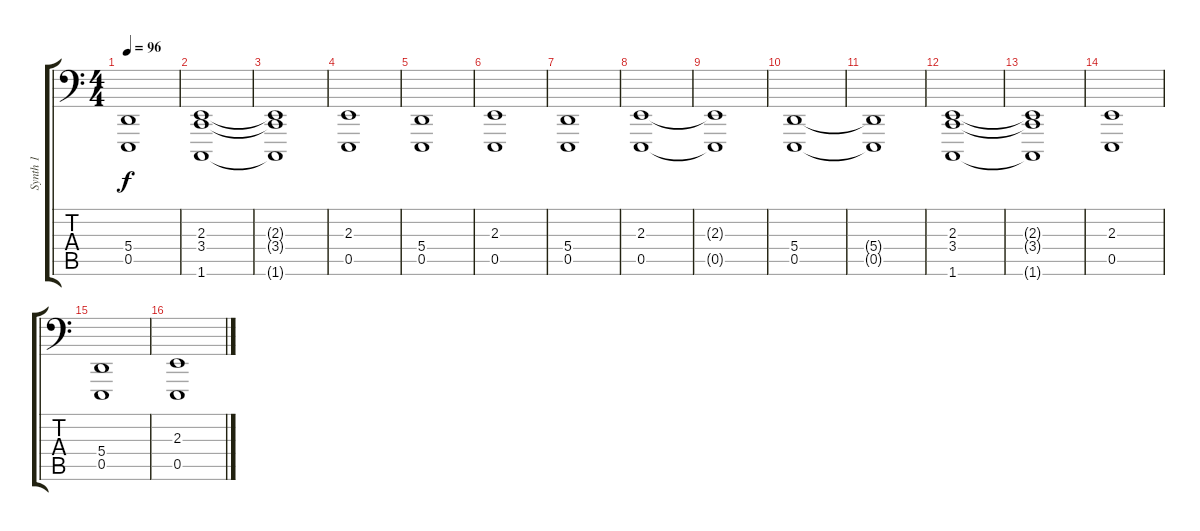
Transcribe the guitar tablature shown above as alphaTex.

\track ("Synth 1" "Synth 1") {instrument stringensemble2}
\staff {score tabs}
\tuning (C3 G2 D2 A1 E1 B0) {hide}
\ts (4 4)
\tempo 96
\clef f4
\ks c
(5.4 0.5).1{dy f} |
(2.3 3.4 1.6).1 |
(2.3{t} 3.4{t} 1.6{t}).1 |
(2.3 0.5).1 |
(5.4 0.5).1 |
(2.3 0.5).1 |
(5.4 0.5).1 |
(2.3 0.5).1 |
(2.3{t} 0.5{t}).1 |
(5.4 0.5).1 |
(5.4{t} 0.5{t}).1 |
(2.3 3.4 1.6).1 |
(2.3{t} 3.4{t} 1.6{t}).1 |
(2.3 0.5).1 |
(5.4 0.5).1 |
(2.3 0.5).1
